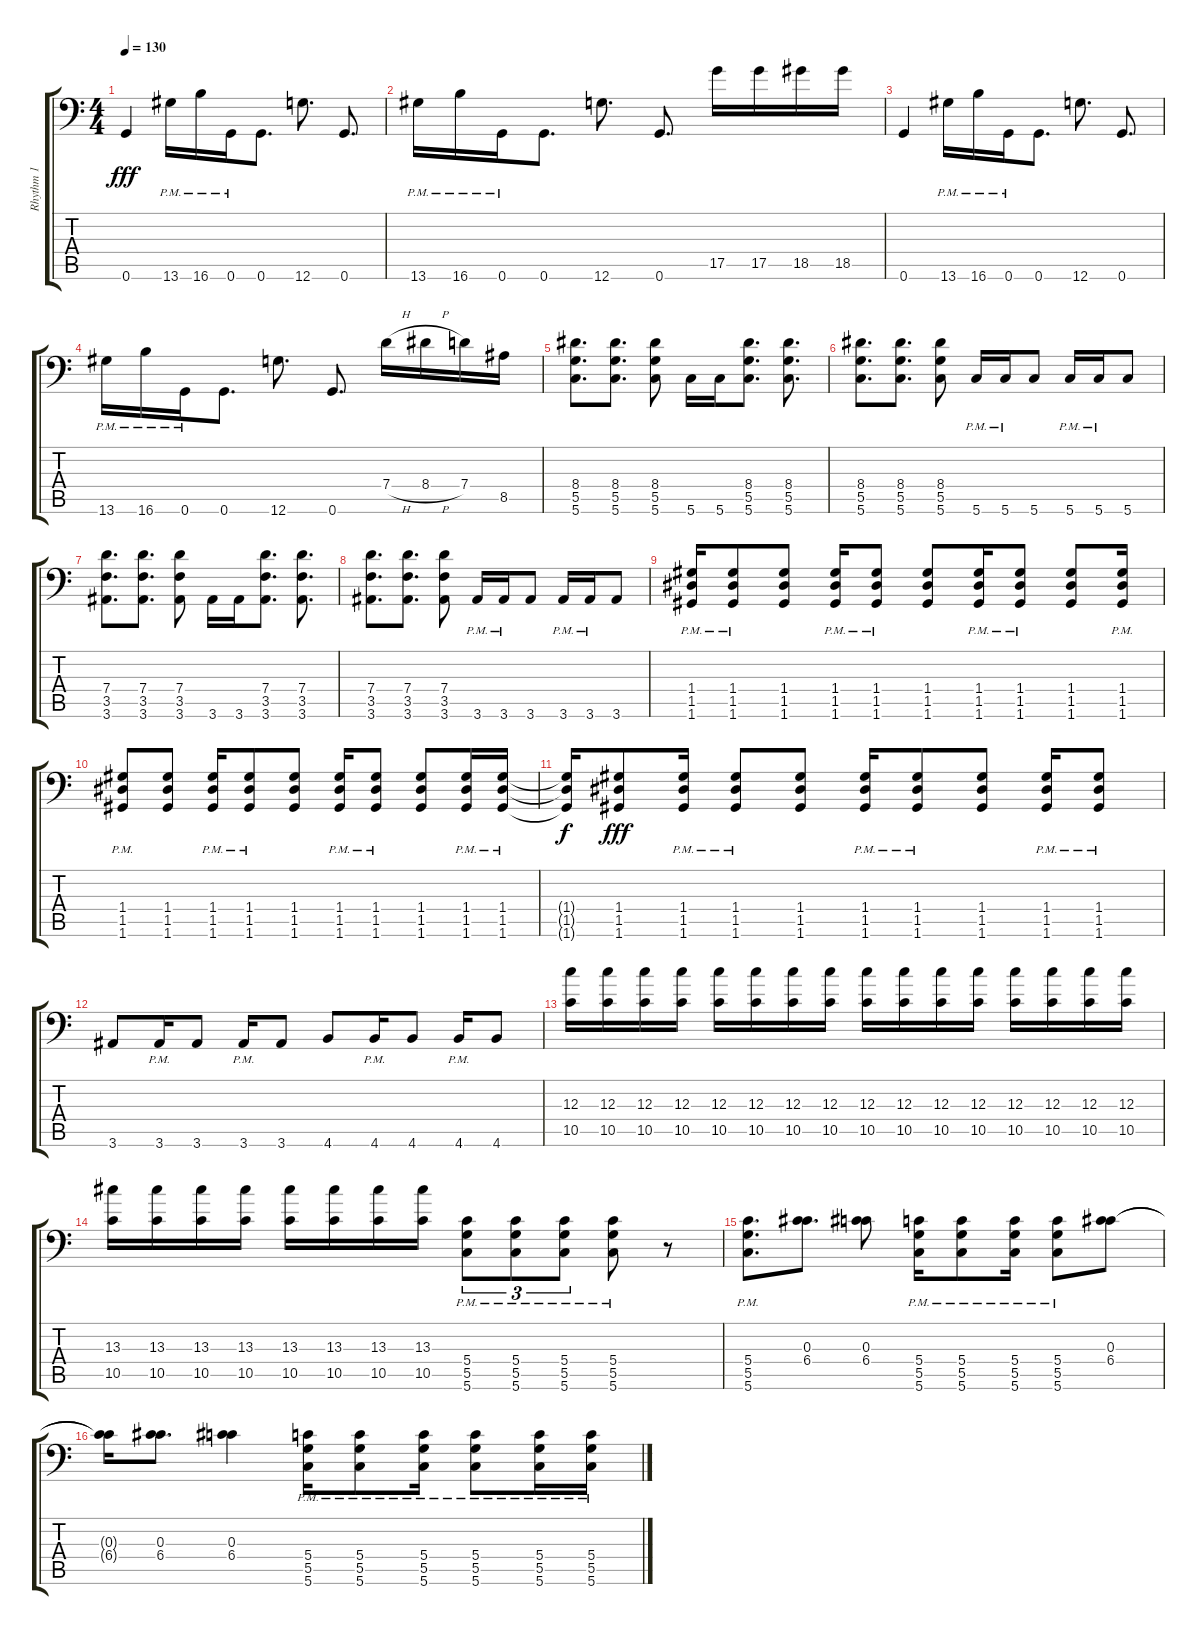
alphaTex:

\track ("Rhythm 1" "Rhythm 1") {instrument distortionguitar}
\staff {score tabs}
\tuning (A3 E3 C3 G2 D2 G1) {hide}
\ts (4 4)
\tempo 130
\clef f4
\ks c
0.6.4{dy fff} 13.6{pm}.16 16.6{pm}.16 0.6{pm}.16 0.6.8{d} 12.6.8{d} 0.6.8{d} |
13.6{pm}.16 16.6{pm}.16 0.6{pm}.16 0.6.8{d} 12.6.8{d} 0.6.8{d} 17.5.16 17.5.16 18.5.16 18.5.16 |
0.6.4 13.6{pm}.16 16.6{pm}.16 0.6{pm}.16 0.6.8{d} 12.6.8{d} 0.6.8{d} |
13.6{pm}.16 16.6{pm}.16 0.6{pm}.16 0.6.8{d} 12.6.8{d} 0.6.8{d} 7.4{h}.16 8.4{h}.16 7.4.16 8.5.16 |
(8.4 5.5 5.6).8{d} (8.4 5.5 5.6).8{d} (8.4 5.5 5.6).8 5.6.16 5.6.16 (8.4 5.5 5.6).8{d} (8.4 5.5 5.6).8{d} |
(8.4 5.5 5.6).8{d} (8.4 5.5 5.6).8{d} (8.4 5.5 5.6).8 5.6{pm}.16 5.6{pm}.16 5.6.8 5.6{pm}.16 5.6{pm}.16 5.6.8 |
(7.4 3.5 3.6).8{d} (7.4 3.5 3.6).8{d} (7.4 3.5 3.6).8 3.6.16 3.6.16 (7.4 3.5 3.6).8{d} (7.4 3.5 3.6).8{d} |
(7.4 3.5 3.6).8{d} (7.4 3.5 3.6).8{d} (7.4 3.5 3.6).8 3.6{pm}.16 3.6{pm}.16 3.6.8 3.6{pm}.16 3.6{pm}.16 3.6.8 |
(1.4{pm} 1.5{pm} 1.6{pm}).16 (1.4{pm} 1.5{pm} 1.6{pm}).8 (1.4 1.5 1.6).8 (1.4{pm} 1.5{pm} 1.6{pm}).16 (1.4{pm} 1.5{pm} 1.6{pm}).8 (1.4 1.5 1.6).8 (1.4{pm} 1.5{pm} 1.6{pm}).16 (1.4{pm} 1.5{pm} 1.6{pm}).8 (1.4 1.5 1.6).8 (1.4{pm} 1.5{pm} 1.6{pm}).16 |
(1.4{pm} 1.5{pm} 1.6{pm}).8 (1.4 1.5 1.6).8 (1.4{pm} 1.5{pm} 1.6{pm}).16 (1.4{pm} 1.5{pm} 1.6{pm}).8 (1.4 1.5 1.6).8 (1.4{pm} 1.5{pm} 1.6{pm}).16 (1.4{pm} 1.5{pm} 1.6{pm}).8 (1.4 1.5 1.6).8 (1.4{pm} 1.5{pm} 1.6{pm}).16 (1.4{pm} 1.5{pm} 1.6{pm}).16 |
(1.4{t} 1.5{t} 1.6{t}).16{dy f} (1.4 1.5 1.6).8{dy fff} (1.4{pm} 1.5{pm} 1.6{pm}).16 (1.4{pm} 1.5{pm} 1.6{pm}).8 (1.4 1.5 1.6).8 (1.4{pm} 1.5{pm} 1.6{pm}).16 (1.4{pm} 1.5{pm} 1.6{pm}).8 (1.4 1.5 1.6).8 (1.4{pm} 1.5{pm} 1.6{pm}).16 (1.4{pm} 1.5{pm} 1.6{pm}).8 |
3.6.8 3.6{pm}.16 3.6.8 3.6{pm}.16 3.6.8 4.6.8 4.6{pm}.16 4.6.8 4.6{pm}.16 4.6.8 |
(12.3 10.5).16{volume 12} (12.3 10.5).16 (12.3 10.5).16 (12.3 10.5).16 (12.3 10.5).16 (12.3 10.5).16 (12.3 10.5).16 (12.3 10.5).16 (12.3 10.5).16 (12.3 10.5).16 (12.3 10.5).16 (12.3 10.5).16 (12.3 10.5).16 (12.3 10.5).16 (12.3 10.5).16 (12.3 10.5).16 |
(13.3 10.5).16 (13.3 10.5).16 (13.3 10.5).16 (13.3 10.5).16 (13.3 10.5).16 (13.3 10.5).16 (13.3 10.5).16 (13.3 10.5).16 (5.4{pm} 5.5{pm} 5.6{pm}).8{tu (3 2) volume 14} (5.4{pm} 5.5{pm} 5.6{pm}).8{tu (3 2)} (5.4{pm} 5.5{pm} 5.6{pm}).8{tu (3 2)} (5.4{pm} 5.5{pm} 5.6{pm}).8 r.8 |
(5.4{pm} 5.5{pm} 5.6{pm}).8{d} (0.3 6.4).8{d} (0.3 6.4).8 (5.4{pm} 5.5{pm} 5.6{pm}).16 (5.4{pm} 5.5{pm} 5.6{pm}).8 (5.4{pm} 5.5{pm} 5.6{pm}).16 (5.4{pm} 5.5{pm} 5.6{pm}).8 (0.3 6.4).8 |
(0.3{t} 6.4{t}).16 (0.3 6.4).8{d} (0.3 6.4).4 (5.4{pm} 5.5{pm} 5.6{pm}).16 (5.4{pm} 5.5{pm} 5.6{pm}).8 (5.4{pm} 5.5{pm} 5.6{pm}).16 (5.4{pm} 5.5{pm} 5.6{pm}).8 (5.4{pm} 5.5{pm} 5.6{pm}).16 (5.4{pm} 5.5{pm} 5.6{pm}).16
